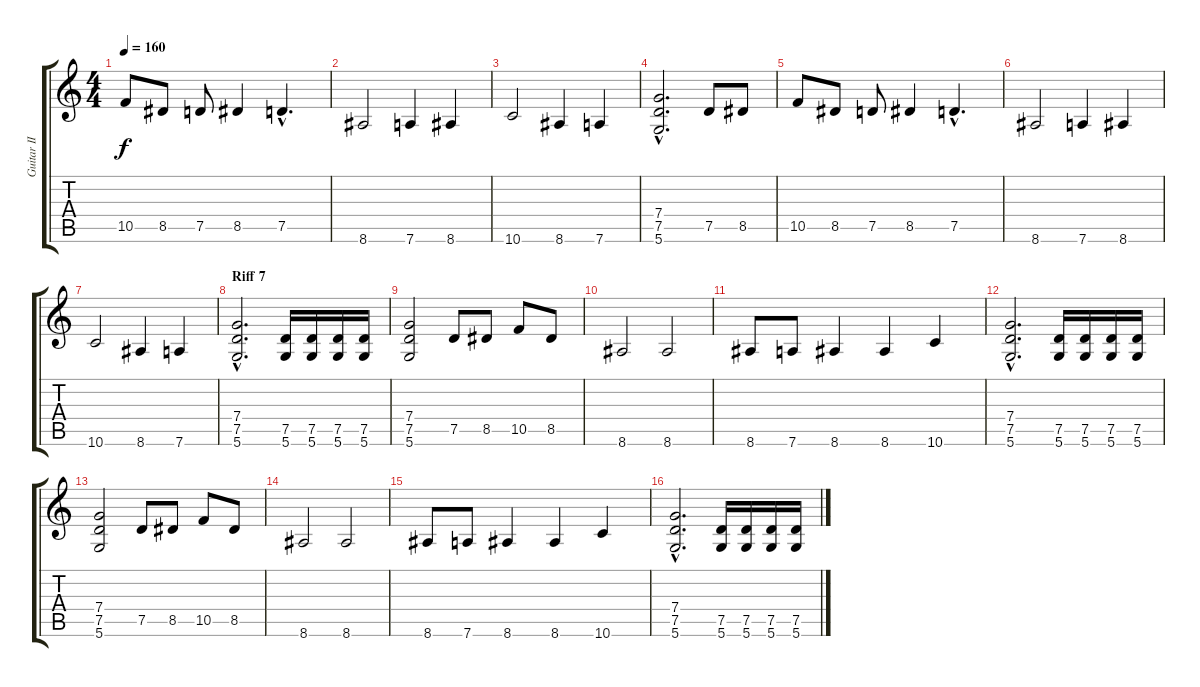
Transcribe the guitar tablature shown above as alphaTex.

\track ("Guitar II" "Guitar II") {instrument distortionguitar}
\staff {score tabs}
\tuning (D4 A3 F3 C3 G2 D2) {hide}
\ts (4 4)
\tempo 160
\clef g2
\ks c
10.5.8{dy f} 8.5.8 7.5.8 8.5.4 7.5{hac}.4{d} |
8.6.2 7.6.4 8.6.4 |
10.6.2 8.6.4 7.6.4 |
(7.4{hac} 7.5{hac} 5.6{hac}).2{d} 7.5.8 8.5.8 |
10.5.8 8.5.8 7.5.8 8.5.4 7.5{hac}.4{d} |
8.6.2 7.6.4 8.6.4 |
10.6.2 8.6.4 7.6.4 |
\section ("" "Riff 7")
(7.4{hac} 7.5{hac} 5.6{hac}).2{d} (7.5 5.6).16 (7.5 5.6).16 (7.5 5.6).16 (7.5 5.6).16 |
(7.4 7.5 5.6).2 7.5.8 8.5.8 10.5.8 8.5.8 |
8.6.2 8.6.2 |
8.6.8 7.6.8 8.6.4 8.6.4 10.6.4 |
(7.4{hac} 7.5{hac} 5.6{hac}).2{d} (7.5 5.6).16 (7.5 5.6).16 (7.5 5.6).16 (7.5 5.6).16 |
(7.4 7.5 5.6).2 7.5.8 8.5.8 10.5.8 8.5.8 |
8.6.2 8.6.2 |
8.6.8 7.6.8 8.6.4 8.6.4 10.6.4 |
(7.4{hac} 7.5{hac} 5.6{hac}).2{d} (7.5 5.6).16 (7.5 5.6).16 (7.5 5.6).16 (7.5 5.6).16
